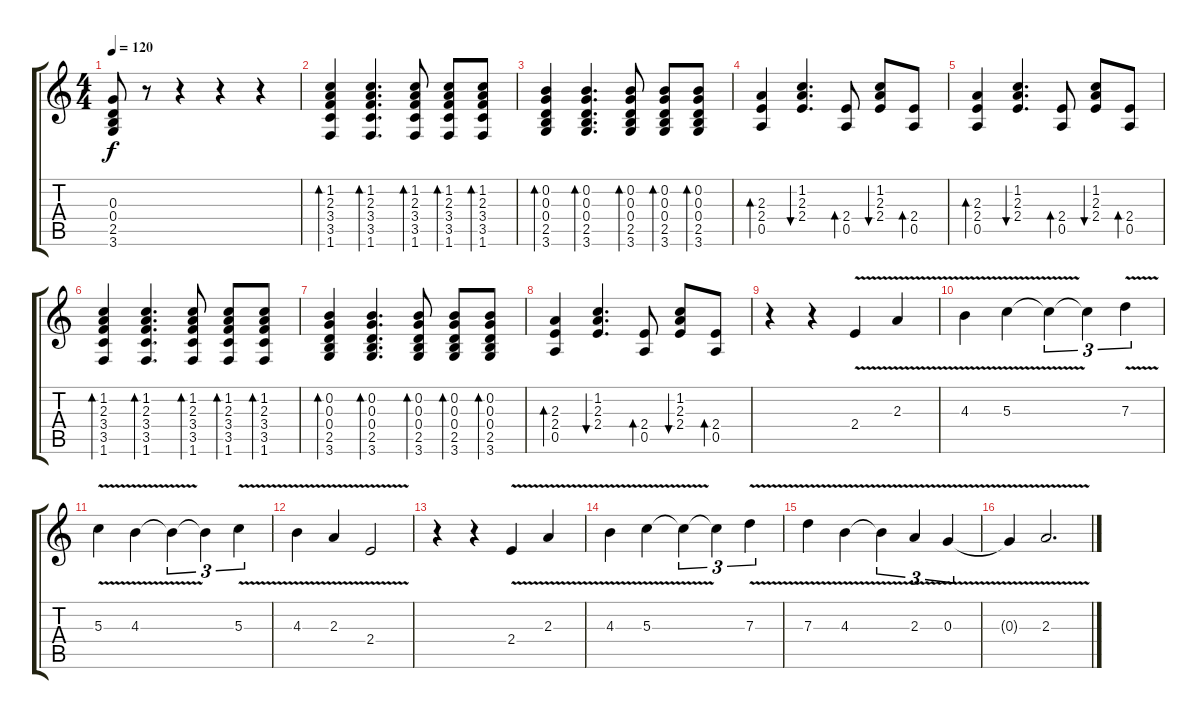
\track "" {instrument electricguitarjazz}
\staff {score tabs}
\tuning (E4 B3 G3 D3 A2 E2) {hide}
\ts (4 4)
\tempo 120
\clef g2
\ks c
(0.3 0.4 2.5 3.6).8{dy f} r.8 r.4 r.4 r.4 |
(1.2 2.3 3.4 3.5 1.6).4{bd 60} (1.2 2.3 3.4 3.5 1.6).4{d bd 60} (1.2 2.3 3.4 3.5 1.6).8{bd 60} (1.2 2.3 3.4 3.5 1.6).8{bd 60} (1.2 2.3 3.4 3.5 1.6).8{bd 60} |
(0.2 0.3 0.4 2.5 3.6).4{bd 60} (0.2 0.3 0.4 2.5 3.6).4{d bd 60} (0.2 0.3 0.4 2.5 3.6).8{bd 60} (0.2 0.3 0.4 2.5 3.6).8{bd 60} (0.2 0.3 0.4 2.5 3.6).8{bd 60} |
(2.3 2.4 0.5).4{bd 60} (1.2 2.3 2.4).4{d bu 60} (2.4 0.5).8{bd 60} (1.2 2.3 2.4).8{bu 60} (2.4 0.5).8{bd 60} |
(2.3 2.4 0.5).4{bd 60} (1.2 2.3 2.4).4{d bu 60} (2.4 0.5).8{bd 60} (1.2 2.3 2.4).8{bu 60} (2.4 0.5).8{bd 60} |
(1.2 2.3 3.4 3.5 1.6).4{bd 60} (1.2 2.3 3.4 3.5 1.6).4{d bd 60} (1.2 2.3 3.4 3.5 1.6).8{bd 60} (1.2 2.3 3.4 3.5 1.6).8{bd 60} (1.2 2.3 3.4 3.5 1.6).8{bd 60} |
(0.2 0.3 0.4 2.5 3.6).4{bd 60} (0.2 0.3 0.4 2.5 3.6).4{d bd 60} (0.2 0.3 0.4 2.5 3.6).8{bd 60} (0.2 0.3 0.4 2.5 3.6).8{bd 60} (0.2 0.3 0.4 2.5 3.6).8{bd 60} |
(2.3 2.4 0.5).4{bd 60} (1.2 2.3 2.4).4{d bu 60} (2.4 0.5).8{bd 60} (1.2 2.3 2.4).8{bu 60} (2.4 0.5).8{bd 60} |
r.4{volume 7 instrument overdrivenguitar} r.4 2.4{v}.4 2.3{v}.4 |
4.3{v}.4 5.3{v}.4 5.3{t}.4{tu (3 2)} 5.3{t}.4{tu (3 2)} 7.3{v}.4{tu (3 2)} |
5.3{v}.4 4.3{v}.4 4.3{t}.4{tu (3 2)} 4.3{t}.4{tu (3 2)} 5.3{v}.4{tu (3 2)} |
4.3{v}.4 2.3{v}.4 2.4{v}.2 |
r.4{volume 9 instrument overdrivenguitar} r.4 2.4{v}.4 2.3{v}.4 |
4.3{v}.4 5.3{v}.4 5.3{t}.4{tu (3 2)} 5.3{t}.4{tu (3 2)} 7.3{v}.4{tu (3 2)} |
7.3{v}.4 4.3{v}.4 4.3{t}.4{tu (3 2)} 2.3{v}.4{tu (3 2)} 0.3{v}.4{tu (3 2)} |
0.3{t}.4 2.3{v}.2{d}
